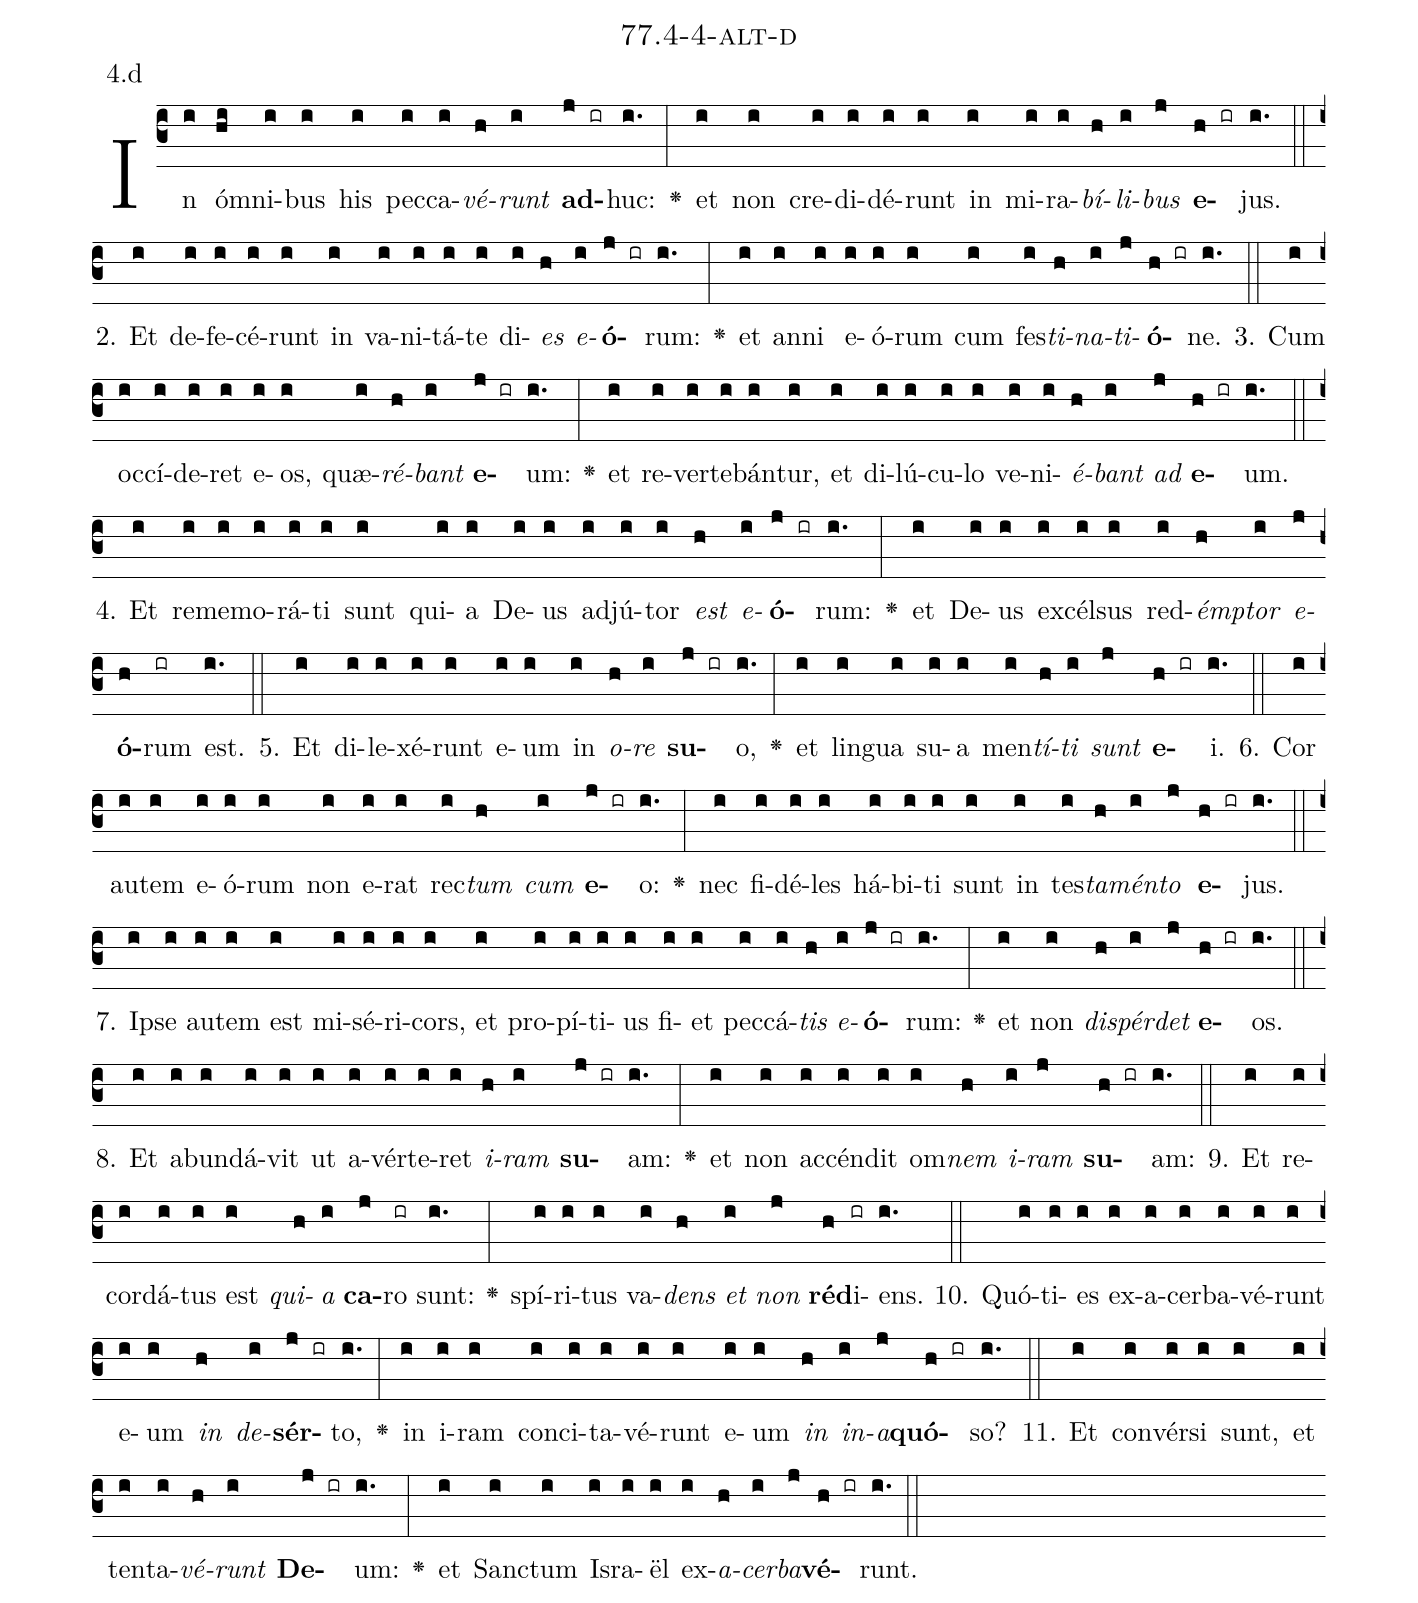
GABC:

name: 77.4-4-alt-d;
annotation: 4.d;
%%
(c3)In(i) óm(hi)ni(i)bus(i) his(i) pec(i)ca(i)<i>vé</i>(h)<i>runt</i>(i) <b>ad</b>(j ir)huc:(i.) <v>\greheightstar</v>(:) et(i) non(i) cre(i)di(i)dé(i)runt(i) in(i) mi(i)ra(i)<i>bí</i>(h)<i>li</i>(i)<i>bus</i>(j) <b>e</b>(h ir)jus.(i.) (::)
2. Et(i) de(i)fe(i)cé(i)runt(i) in(i) va(i)ni(i)tá(i)te(i) di(i)<i>es</i>(h) <i>e</i>(i)<b>ó</b>(j ir)rum:(i.) <v>\greheightstar</v>(:) et(i) an(i)ni(i) e(i)ó(i)rum(i) cum(i) fes(i)<i>ti</i>(h)<i>na</i>(i)<i>ti</i>(j)<b>ó</b>(h ir)ne.(i.) (::)
3. Cum(i) oc(i)cí(i)de(i)ret(i) e(i)os,(i) quæ(i)<i>ré</i>(h)<i>bant</i>(i) <b>e</b>(j ir)um:(i.) <v>\greheightstar</v>(:) et(i) re(i)ver(i)te(i)bán(i)tur,(i) et(i) di(i)lú(i)cu(i)lo(i) ve(i)ni(i)<i>é</i>(h)<i>bant</i>(i) <i>ad</i>(j) <b>e</b>(h ir)um.(i.) (::)
4. Et(i) re(i)me(i)mo(i)rá(i)ti(i) sunt(i) qui(i)a(i) De(i)us(i) ad(i)jú(i)tor(i) <i>est</i>(h) <i>e</i>(i)<b>ó</b>(j ir)rum:(i.) <v>\greheightstar</v>(:) et(i) De(i)us(i) ex(i)cél(i)sus(i) red(i)<i>émp</i>(h)<i>tor</i>(i) <i>e</i>(j)<b>ó</b>(h)rum(ir) est.(i.) (::)
5. Et(i) di(i)le(i)xé(i)runt(i) e(i)um(i) in(i) <i>o</i>(h)<i>re</i>(i) <b>su</b>(j ir)o,(i.) <v>\greheightstar</v>(:) et(i) lin(i)gua(i) su(i)a(i) men(i)<i>tí</i>(h)<i>ti</i>(i) <i>sunt</i>(j) <b>e</b>(h ir)i.(i.) (::)
6. Cor(i) au(i)tem(i) e(i)ó(i)rum(i) non(i) e(i)rat(i) rec(i)<i>tum</i>(h) <i>cum</i>(i) <b>e</b>(j ir)o:(i.) <v>\greheightstar</v>(:) nec(i) fi(i)dé(i)les(i) há(i)bi(i)ti(i) sunt(i) in(i) tes(i)<i>ta</i>(h)<i>mén</i>(i)<i>to</i>(j) <b>e</b>(h ir)jus.(i.) (::)
7. Ip(i)se(i) au(i)tem(i) est(i) mi(i)sé(i)ri(i)cors,(i) et(i) pro(i)pí(i)ti(i)us(i) fi(i)et(i) pec(i)cá(i)<i>tis</i>(h) <i>e</i>(i)<b>ó</b>(j ir)rum:(i.) <v>\greheightstar</v>(:) et(i) non(i) <i>dis</i>(h)<i>pér</i>(i)<i>det</i>(j) <b>e</b>(h ir)os.(i.) (::)
8. Et(i) ab(i)un(i)dá(i)vit(i) ut(i) a(i)vér(i)te(i)ret(i) <i>i</i>(h)<i>ram</i>(i) <b>su</b>(j ir)am:(i.) <v>\greheightstar</v>(:) et(i) non(i) ac(i)cén(i)dit(i) om(i)<i>nem</i>(h) <i>i</i>(i)<i>ram</i>(j) <b>su</b>(h ir)am:(i.) (::)
9. Et(i) re(i)cor(i)dá(i)tus(i) est(i) <i>qui</i>(h)<i>a</i>(i) <b>ca</b>(j)ro(ir) sunt:(i.) <v>\greheightstar</v>(:) spí(i)ri(i)tus(i) va(i)<i>dens</i>(h) <i>et</i>(i) <i>non</i>(j) <b>réd</b>(h)i(ir)ens.(i.) (::)
10. Quó(i)ti(i)es(i) ex(i)a(i)cer(i)ba(i)vé(i)runt(i) e(i)um(i) <i>in</i>(h) <i>de</i>(i)<b>sér</b>(j ir)to,(i.) <v>\greheightstar</v>(:) in(i) i(i)ram(i) con(i)ci(i)ta(i)vé(i)runt(i) e(i)um(i) <i>in</i>(h) <i>in</i>(i)<i>a</i>(j)<b>quó</b>(h ir)so?(i.) (::)
11. Et(i) con(i)vér(i)si(i) sunt,(i) et(i) ten(i)ta(i)<i>vé</i>(h)<i>runt</i>(i) <b>De</b>(j ir)um:(i.) <v>\greheightstar</v>(:) et(i) Sanc(i)tum(i) Is(i)ra(i)ël(i) ex(i)<i>a</i>(h)<i>cer</i>(i)<i>ba</i>(j)<b>vé</b>(h ir)runt.(i.) (::)
